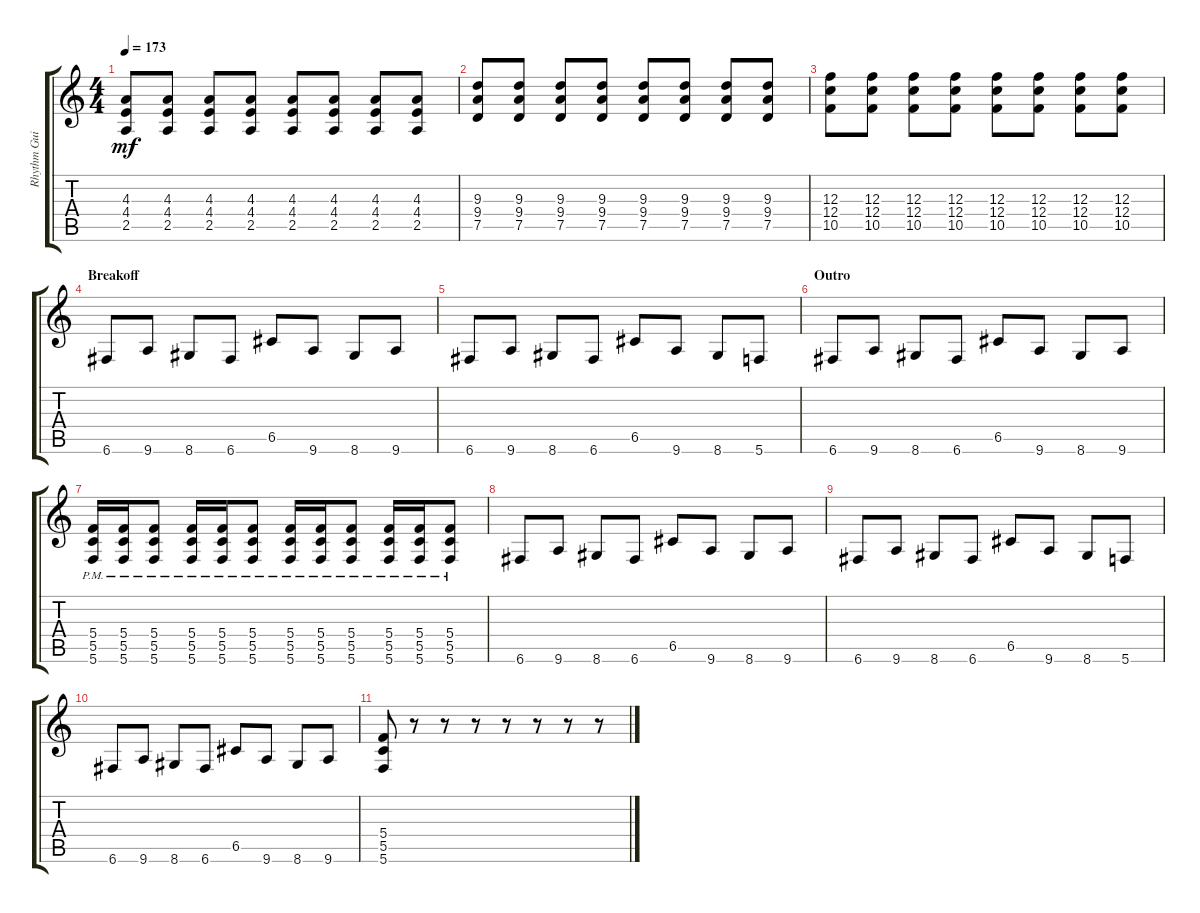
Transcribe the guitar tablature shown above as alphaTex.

\track ("Rhythm Guitar" "Rhythm Gui") {instrument distortionguitar}
\staff {score tabs}
\tuning (D4 A3 F3 C3 G2 C2) {hide}
\ts (4 4)
\tempo 173
\clef g2
\ks c
(4.3 4.4 2.5).8{dy mf} (4.3 4.4 2.5).8 (4.3 4.4 2.5).8 (4.3 4.4 2.5).8 (4.3 4.4 2.5).8 (4.3 4.4 2.5).8 (4.3 4.4 2.5).8 (4.3 4.4 2.5).8 |
(9.3 9.4 7.5).8 (9.3 9.4 7.5).8 (9.3 9.4 7.5).8 (9.3 9.4 7.5).8 (9.3 9.4 7.5).8 (9.3 9.4 7.5).8 (9.3 9.4 7.5).8 (9.3 9.4 7.5).8 |
(12.3 12.4 10.5).8 (12.3 12.4 10.5).8 (12.3 12.4 10.5).8 (12.3 12.4 10.5).8 (12.3 12.4 10.5).8 (12.3 12.4 10.5).8 (12.3 12.4 10.5).8 (12.3 12.4 10.5).8 |
\section ("" "Breakoff")
6.6.8 9.6.8 8.6.8 6.6.8 6.5.8 9.6.8 8.6.8 9.6.8 |
6.6.8 9.6.8 8.6.8 6.6.8 6.5.8 9.6.8 8.6.8 5.6.8 |
\section ("" "Outro")
6.6.8 9.6.8 8.6.8 6.6.8 6.5.8 9.6.8 8.6.8 9.6.8 |
(5.4{pm} 5.5{pm} 5.6{pm}).16 (5.4{pm} 5.5{pm} 5.6{pm}).16 (5.4{pm} 5.5{pm} 5.6{pm}).8 (5.4{pm} 5.5{pm} 5.6{pm}).16 (5.4{pm} 5.5{pm} 5.6{pm}).16 (5.4{pm} 5.5{pm} 5.6{pm}).8 (5.4{pm} 5.5{pm} 5.6{pm}).16 (5.4{pm} 5.5{pm} 5.6{pm}).16 (5.4{pm} 5.5{pm} 5.6{pm}).8 (5.4{pm} 5.5{pm} 5.6{pm}).16 (5.4{pm} 5.5{pm} 5.6{pm}).16 (5.4{pm} 5.5{pm} 5.6{pm}).8 |
6.6.8 9.6.8 8.6.8 6.6.8 6.5.8 9.6.8 8.6.8 9.6.8 |
6.6.8 9.6.8 8.6.8 6.6.8 6.5.8 9.6.8 8.6.8 5.6.8 |
6.6.8 9.6.8 8.6.8 6.6.8 6.5.8 9.6.8 8.6.8 9.6.8 |
(5.4 5.5 5.6).8 r.8 r.8 r.8 r.8 r.8 r.8 r.8
